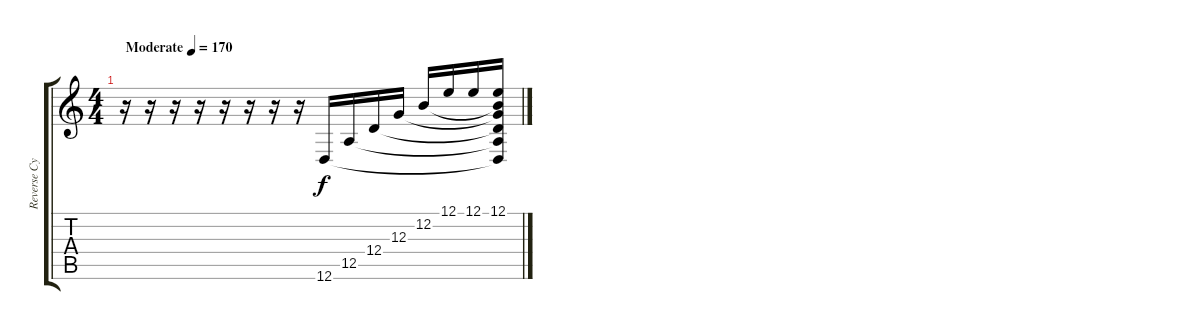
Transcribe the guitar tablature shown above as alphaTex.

\track ("Reverse Cymbal" "Reverse Cy") {instrument reversecymbal}
\staff {score tabs}
\tuning (E4 B3 G3 D3 A2 D2) {hide}
\ts (4 4)
\tempo (170 "Moderate")
\clef g2
\ks c
r.16{dy f instrument reversecymbal} r.16 r.16 r.16 r.16 r.16 r.16 r.16 12.6.16 12.5.16 12.4.16 12.3.16 12.2.16 12.1.16 12.1.16 (12.1 12.2{t} 12.3{t} 12.4{t} 12.5{t} 12.6{t}).16
